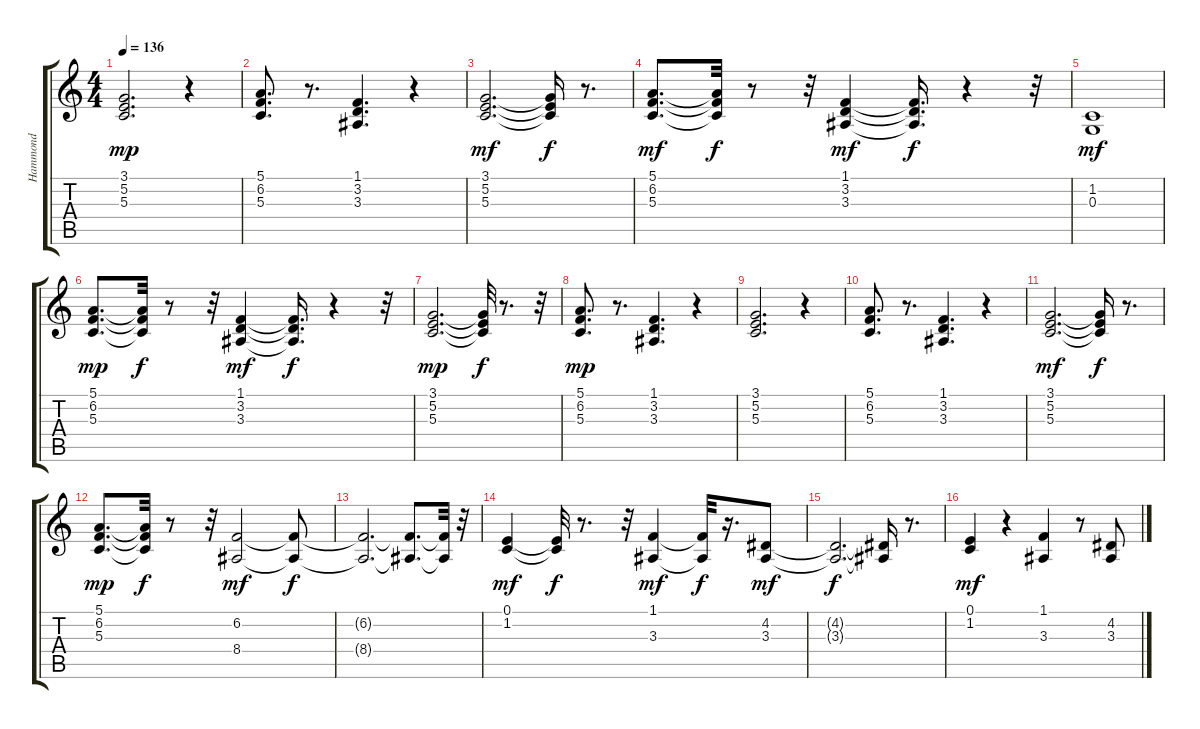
\track ("Hammond" "Hammond") {instrument drawbarorgan}
\staff {score tabs}
\tuning (E4 B3 G3 D3 A2 E2) {hide}
\ts (4 4)
\tempo 136
\clef g2
\ks c
(3.1 5.2 5.3).2{d dy mp} r.4 |
(5.1 6.2 5.3).8{d} r.8{d} (1.1 3.2 3.3).4{d} r.4 |
(3.1 5.2 5.3).2{d dy mf} (3.1{t} 5.2{t} 5.3{t}).16{dy f} r.8{d} |
(5.1 6.2 5.3).8{d dy mf} (5.1{t} 6.2{t} 5.3{t}).32{dy f} r.8 r.32 (1.1 3.2 3.3).4{dy mf} (1.1{t} 3.2{t} 3.3{t}).16{d dy f} r.4 r.32 |
(1.2 0.3).1{dy mf} |
(5.1 6.2 5.3).8{d dy mp} (5.1{t} 6.2{t} 5.3{t}).32{dy f} r.8 r.32 (1.1 3.2 3.3).4{dy mf} (1.1{t} 3.2{t} 3.3{t}).16{d dy f} r.4 r.32 |
(3.1 5.2 5.3).2{d dy mp} (3.1{t} 5.2{t} 5.3{t}).32{dy f} r.8{d} r.32 |
(5.1 6.2 5.3).8{d dy mp} r.8{d} (1.1 3.2 3.3).4{d} r.4 |
(3.1 5.2 5.3).2{d} r.4 |
(5.1 6.2 5.3).8{d} r.8{d} (1.1 3.2 3.3).4{d} r.4 |
(3.1 5.2 5.3).2{d dy mf} (3.1{t} 5.2{t} 5.3{t}).16{dy f} r.8{d} |
(5.1 6.2 5.3).8{d dy mp} (5.1{t} 6.2{t} 5.3{t}).32{dy f} r.8 r.32 (6.2 8.4).2{dy mf} (6.2{t} 8.4{t}).8{dy f} |
(6.2{t} 8.4{t}).2{d} (6.2{t} 8.4{t}).8{d} (6.2{t} 8.4{t}).32 r.32 |
(0.1 1.2).4{dy mf} (0.1{t} 1.2{t}).32{dy f} r.8{d} r.32 (1.1 3.3).4{dy mf} (1.1{t} 3.3{t}).32{dy f} r.16{d} (4.2 3.3).8{dy mf} |
(4.2{t} 3.3{t}).2{d dy f} (4.2{t} 3.3{t}).16 r.8{d} |
(0.1 1.2).4{dy mf} r.4 (1.1 3.3).4 r.8 (4.2 3.3).8
